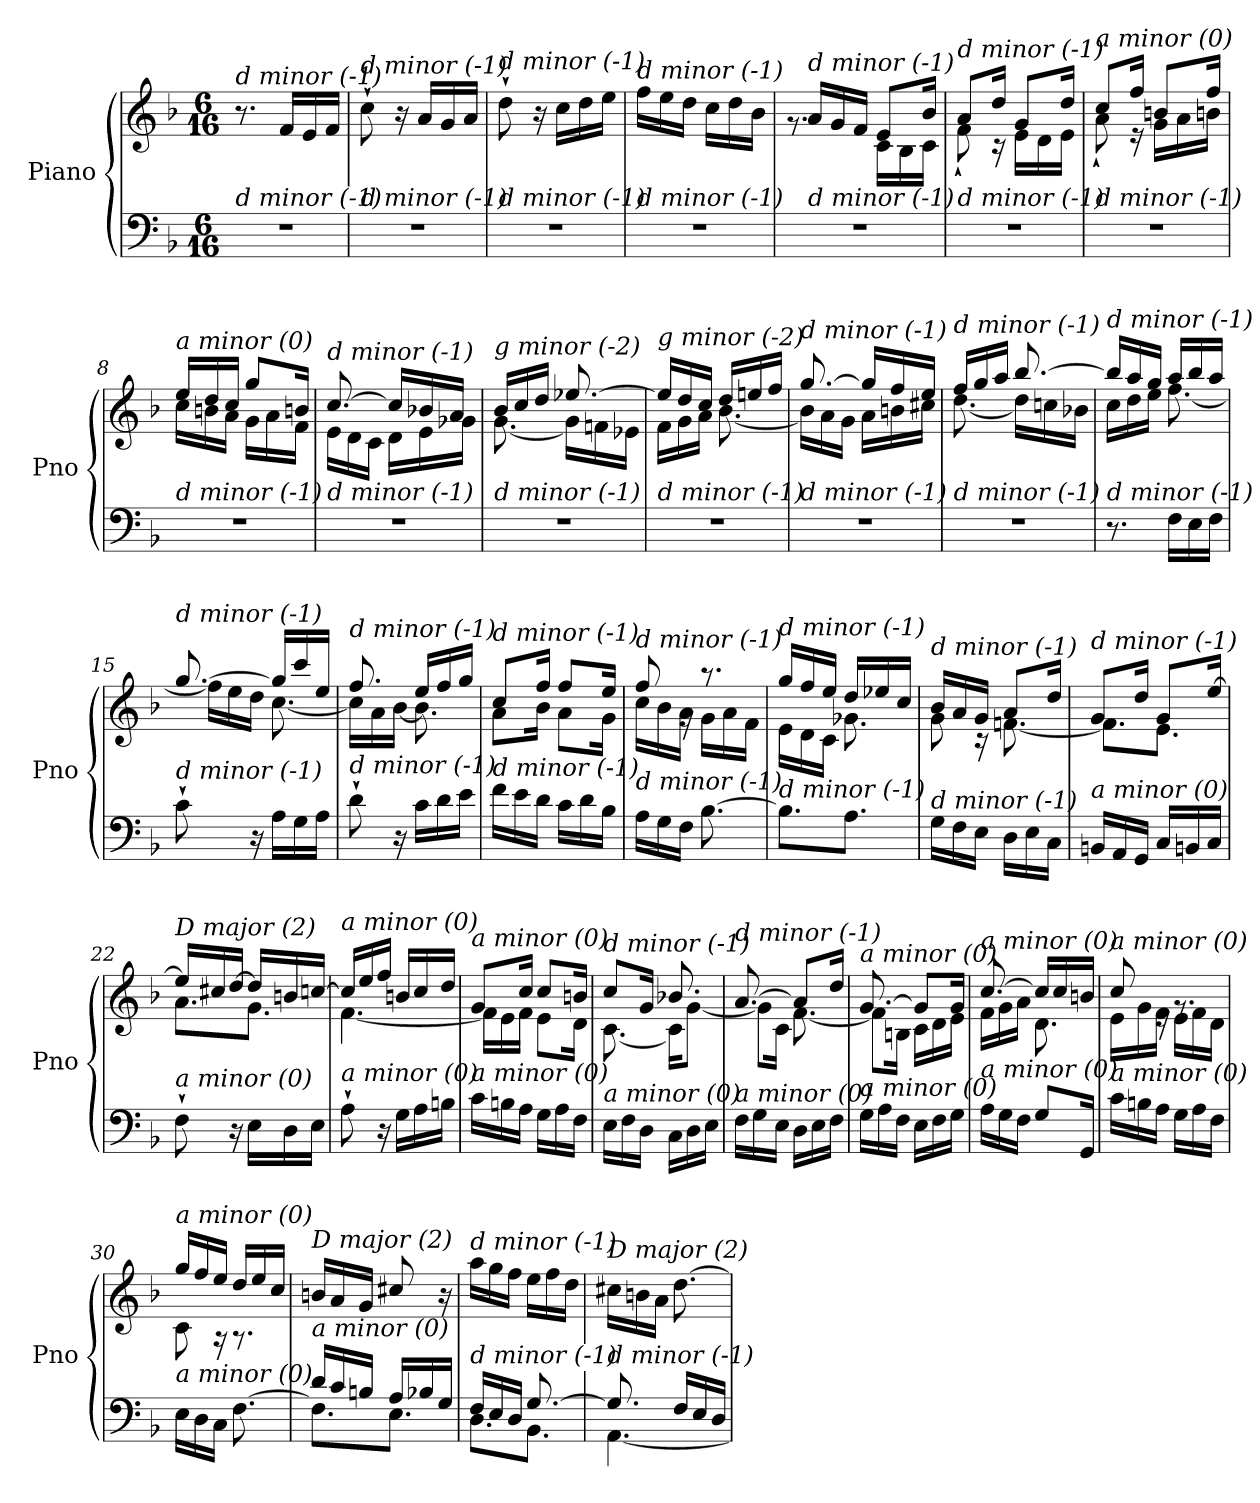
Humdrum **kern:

**kern	**kern
*part1	*part1
*staff2	*staff1
*I"Piano	*
*I'Pno	*
*clefF4	*clefG2
*k[b-]	*k[b-]
*M6/16	*M6/16
=1	=1
!	!LO:TX:i:t=d minor (-1)
!LO:TX:i:t=d minor (-1)	!
4.r	8.r
.	16f/LL
.	16e/
.	16f/JJ
=2	=2
!	!LO:TX:i:t=d minor (-1)
!LO:TX:i:t=d minor (-1)	!
4.r	8cc`\
.	16r
.	16a/LL
.	16g/
.	16a/JJ
=3	=3
!	!LO:TX:i:t=d minor (-1)
!LO:TX:i:t=d minor (-1)	!
4.r	8dd`\
.	16r
.	16cc\LL
.	16dd\
.	16ee\JJ
=4	=4
!	!LO:TX:i:t=d minor (-1)
!LO:TX:i:t=d minor (-1)	!
4.r	16ff\LL
.	16ee\
.	16dd\JJ
.	16cc\LL
.	16dd\
.	16b-\JJ
=5	=5
*	*^
!	!LO:TX:i:t=d minor (-1)	!
!LO:TX:i:t=d minor (-1)	!	!
4.r	16a/LL	8.rg
.	16g/	.
.	16f/JJ	.
.	8e/L	16c\LL
.	.	16B-\
.	16b-/Jk	16c\JJ
=6	=6	=6
!	!LO:TX:i:t=d minor (-1)	!
!LO:TX:i:t=d minor (-1)	!	!
4.r	8a/L	8f`\
.	16dd/Jk	16r
.	8g/L	16e\LL
.	.	16d\
.	16dd/Jk	16e\JJ
=7	=7	=7
!	!LO:TX:i:t=a minor (0)	!
!LO:TX:i:t=d minor (-1)	!	!
4.r	8cc/L	8a`\
.	16ff/Jk	16r
.	8bn/L	16g\LL
.	.	16a\
.	16ff/Jk	16bn\JJ
!!LO:LB:g=z	!!
=8	=8	=8
!	!LO:TX:i:t=a minor (0)	!
!LO:TX:i:t=d minor (-1)	!	!
4.r	16ee/LL	16cc\LL
.	16dd/	16bn\
.	16cc/JJ	16a\JJ
.	8gg/L	16g\LL
.	.	16a\
.	16bn/Jk	16f\JJ
=9	=9	=9
!	!LO:TX:i:t=d minor (-1)	!
!LO:TX:i:t=d minor (-1)	!	!
4.r	[8.cc/	16e\LL
.	.	16d\
.	.	16c\JJ
.	16cc/LL]	16d\LL
.	16b-X/	16e\
.	16a/JJ	16g-Xi\JJ
=10	=10	=10
!	!LO:TX:i:t=g minor (-2)	!
!LO:TX:i:t=d minor (-1)	!	!
4.r	16b-/LL	[8.g\
.	16cc/	.
.	16dd/JJ	.
.	[8.ee-X/	16g\LL]
.	.	16fn\
.	.	16e-X\JJ
=11	=11	=11
!	!LO:TX:i:t=g minor (-2)	!
!LO:TX:i:t=d minor (-1)	!	!
4.r	16ee-/LL]	16f\LL
.	16dd/	16g\
.	16cc/JJ	16a\JJ
.	16dd/LL	[8.b-\
.	16een/	.
.	16ff/JJ	.
=12	=12	=12
!	!LO:TX:i:t=d minor (-1)	!
!LO:TX:i:t=d minor (-1)	!	!
4.r	[8.gg/	16b-\LL]
.	.	16a\
.	.	16g\JJ
.	16gg/LL]	16a\LL
.	16ff/	16bn\
.	16ee/JJ	16cc#X\JJ
=13	=13	=13
!	!LO:TX:i:t=d minor (-1)	!
!LO:TX:i:t=d minor (-1)	!	!
4.r	16ff/LL	[8.dd\
.	16gg/	.
.	16aa/JJ	.
.	[8.bb-/	16dd\LL]
.	.	16ccn\
.	.	16b-X\JJ
!!LO:LB:g=z	!!
=14	=14	=14
!	!LO:TX:i:t=d minor (-1)	!
!LO:TX:i:t=d minor (-1)	!	!
8.r	16bb-/LL]	16cc\LL
.	16aa/	16dd\
.	16gg/JJ	16ee\JJ
16F\LL	16aa/LL	[8.ff\
16E\	16bb-/	.
16F\JJ	16aa/JJ	.
=15	=15	=15
!	!LO:TX:i:t=d minor (-1)	!
!LO:TX:i:t=d minor (-1)	!	!
8c`\	[8.gg/	16ff\LL]
.	.	16ee\
16r	.	16dd\JJ
16A\LL	16gg/LL]	[8.cc\
16G\	16ccc/	.
16A\JJ	16ee/JJ	.
=16	=16	=16
!	!LO:TX:i:t=d minor (-1)	!
!LO:TX:i:t=d minor (-1)	!	!
8d`\	8.ff/	16cc\LL]
.	.	16a\
16r	.	[16b-\JJ
16c\LL	16ee/LL	8.b-\]
16d\	16ff/	.
16e\JJ	16gg/JJ	.
=17	=17	=17
!	!LO:TX:i:t=d minor (-1)	!
!LO:TX:i:t=d minor (-1)	!	!
16f\LL	8cc/L	8a\L
16e\	.	.
16d\JJ	16ff/Jk	16b-\Jk
16c\LL	8ff/L	8a\L
16d\	.	.
16B-\JJ	16ee/Jk	16g\Jk
=18	=18	=18
!	!LO:TX:i:t=d minor (-1)	!
!LO:TX:i:t=d minor (-1)	!	!
16A\LL	8ff/	16cc\LL
16G\	.	16b-\
16F\JJ	16rg	16a\JJ
[8.B-\	8.r	16g\LL
.	.	16a\
.	.	16f\JJ
=19	=19	=19
!	!LO:TX:i:t=d minor (-1)	!
!LO:TX:i:t=d minor (-1)	!	!
8.B-\L]	16gg/LL	16e\LL
.	16ff/	16d\
.	16ee/JJ	16c\JJ
8.A\J	16dd/LL	8.g-Xi\
.	16ee-X/	.
.	16cc/JJ	.
!!LO:LB:g=z	!!
=20	=20	=20
!	!LO:TX:i:t=d minor (-1)	!
!LO:TX:i:t=d minor (-1)	!	!
16G\LL	16b-/LL	8g\
16F\	16a/	.
16E\JJ	16g/JJ	16r
16D\LL	8a/L	[8.fn\
16E\	.	.
16C\JJ	16dd/Jk	.
=21	=21	=21
!	!LO:TX:i:t=d minor (-1)	!
!LO:TX:i:t=a minor (0)	!	!
16BBn/LL	8g/L	8.f\L]
16AA/	.	.
16GG/JJ	16dd/Jk	.
16C/LL	8g/L	8.e\J
16BBn/	.	.
16C/JJ	[16ee/Jk	.
=22	=22	=22
!	!LO:TX:i:t=D major (2)	!
!LO:TX:i:t=a minor (0)	!	!
8F`\	16ee/LL]	8.a\L
.	16cc#X/	.
16r	[16dd/JJ	.
16E\LL	16dd/LL]	8.g\J
16D\	16bn/	.
16E\JJ	[16ccn/JJ	.
=23	=23	=23
!	!LO:TX:i:t=a minor (0)	!
!LO:TX:i:t=a minor (0)	!	!
8A`\	16cc/LL]	[4.f\
.	16ee/	.
16r	16ff/JJ	.
16G\LL	16bn/LL	.
16A\	16cc/	.
16Bn\JJ	16dd/JJ	.
=24	=24	=24
!	!LO:TX:i:t=a minor (0)	!
!LO:TX:i:t=a minor (0)	!	!
16c\LL	8g/L	16f\LL]
16Bn\	.	16e\
16A\JJ	16cc/Jk	16f\JJ
16G\LL	8cc/L	8e\L
16A\	.	.
16F\JJ	16bn/Jk	16d\Jk
=25	=25	=25
!	!LO:TX:i:t=d minor (-1)	!
!LO:TX:i:t=a minor (0)	!	!
16E\LL	8cc/L	[8.c\
16F\	.	.
16D\JJ	16g/Jk	.
16C\LL	8.b-X/	16c\KL]
16D\	.	[8g\J
16E\JJ	.	.
!!LO:LB:g=z	!!
=26	=26	=26
!	!LO:TX:i:t=d minor (-1)	!
!LO:TX:i:t=a minor (0)	!	!
16F\LL	[8.a/	8g\L]
16G\	.	.
16E\JJ	.	16c\Jk
16D\LL	8a/L]	[8.f\
16E\	.	.
16F\JJ	16dd/Jk	.
=27	=27	=27
!	!LO:TX:i:t=a minor (0)	!
!LO:TX:i:t=a minor (0)	!	!
16G\LL	[8.g/	8f\L]
16A\	.	.
16F\JJ	.	16Bn\Jk
16E\LL	8g/L]	16c\LL
16F\	.	16d\
16G\JJ	16g/Jk	16e\JJ
=28	=28	=28
!	!LO:TX:i:t=a minor (0)	!
!LO:TX:i:t=a minor (0)	!	!
16A\LL	[8.cc/	16f\LL
16G\	.	16g\
16F\JJ	.	16a\JJ
8G\L	16cc/LL]	8.d\
.	16cc/	.
16GG/Jk	16bn/JJ	.
=29	=29	=29
!	!LO:TX:i:t=a minor (0)	!
!LO:TX:i:t=a minor (0)	!	!
16c\LL	8cc/	16e\LL
16Bn\	.	16g\
16A\JJ	16re	16f\JJ
16G\LL	8.rg	16e\LL
16A\	.	16f\
16F\JJ	.	16d\JJ
=30	=30	=30
!	!LO:TX:i:t=a minor (0)	!
!LO:TX:i:t=a minor (0)	!	!
16E\LL	16gg/LL	8c\
16D\	16ff/	.
16C\JJ	16ee/JJ	16r
[8.F\	16dd/LL	8.r
.	16ee/	.
.	16cc/JJ	.
*	*v	*v
=31	=31
*^	*
!	!	!LO:TX:i:t=D major (2)
!LO:TX:i:t=a minor (0)	!	!
16d/LL	8.F\L]	16bn/LL
16c/	.	16a/
16Bnj/JJ	.	16g/JJ
16A/LL	8.E\J	8cc#X/
16B-X/	.	.
16G/JJ	.	16r
!!LO:PB:g=z
=32	=32	=32
!	!	!LO:TX:i:t=d minor (-1)
!LO:TX:i:t=d minor (-1)	!	!
16F/LL	8.D\L	16aa\LL
16E/	.	16gg\
16D/JJ	.	16ff\JJ
[8.G/	8.BB-\J	16ee\LL
.	.	16ff\
.	.	16dd\JJ
=33	=33	=33
!	!	!LO:TX:i:t=D major (2)
!LO:TX:i:t=d minor (-1)	!	!
8.G/]	[4.AA\	16cc#X\LL
.	.	16bn\
.	.	16a\JJ
16F/LL	.	[8.dd\
16E/	.	.
16D/JJ	.	.
*v	*v	*
=	=
*-	*-
